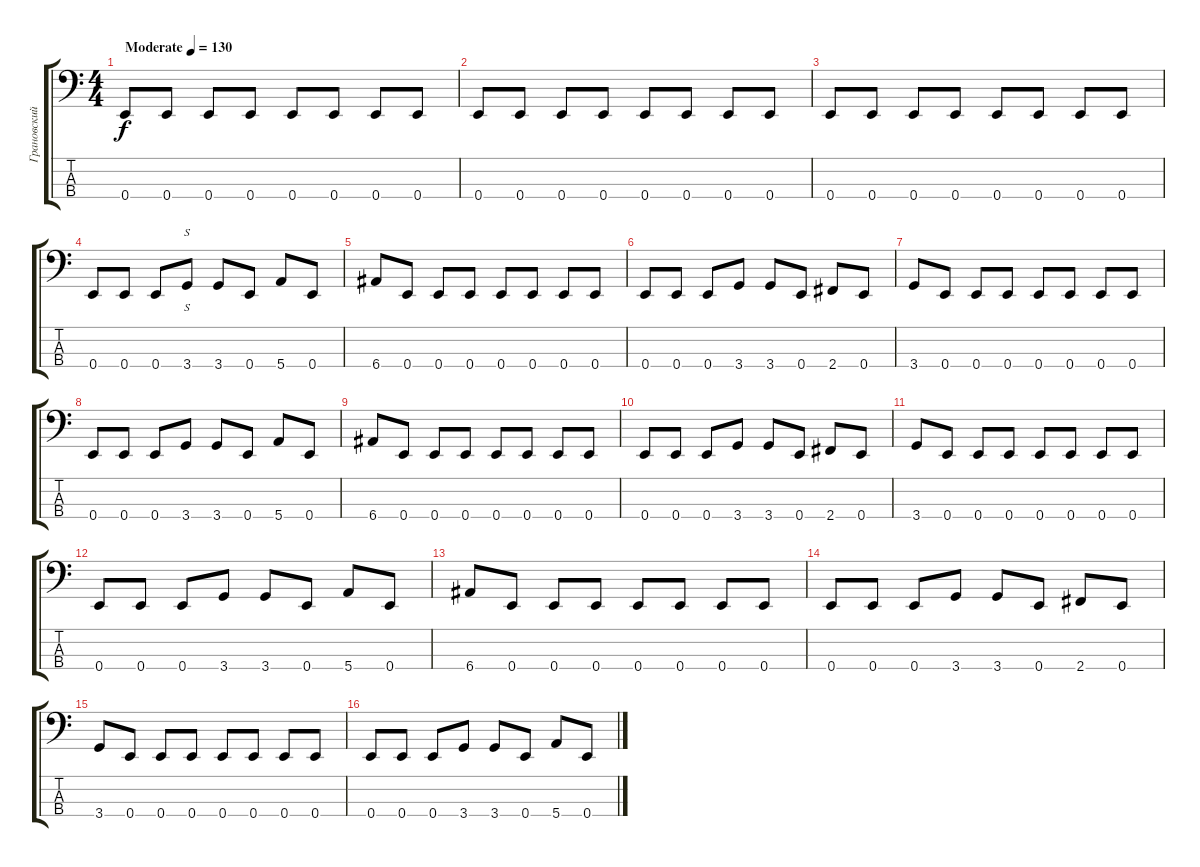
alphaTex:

\track ("Грановский" "Грановский") {instrument slapbass1}
\staff {score tabs}
\tuning (G2 D2 A1 E1) {hide}
\ts (4 4)
\tempo (130 "Moderate")
\clef f4
\ks c
0.4.8{dy f instrument slapbass1} 0.4.8 0.4.8 0.4.8 0.4.8 0.4.8 0.4.8 0.4.8 |
0.4.8 0.4.8 0.4.8 0.4.8 0.4.8 0.4.8 0.4.8 0.4.8 |
0.4.8 0.4.8 0.4.8 0.4.8 0.4.8 0.4.8 0.4.8 0.4.8 |
0.4.8 0.4.8 0.4.8 3.4.8{s} 3.4.8 0.4.8 5.4.8 0.4.8 |
6.4.8 0.4.8 0.4.8 0.4.8 0.4.8 0.4.8 0.4.8 0.4.8 |
0.4.8 0.4.8 0.4.8 3.4.8 3.4.8 0.4.8 2.4.8 0.4.8 |
3.4.8 0.4.8 0.4.8 0.4.8 0.4.8 0.4.8 0.4.8 0.4.8 |
0.4.8 0.4.8 0.4.8 3.4.8 3.4.8 0.4.8 5.4.8 0.4.8 |
6.4.8 0.4.8 0.4.8 0.4.8 0.4.8 0.4.8 0.4.8 0.4.8 |
0.4.8 0.4.8 0.4.8 3.4.8 3.4.8 0.4.8 2.4.8 0.4.8 |
3.4.8 0.4.8 0.4.8 0.4.8 0.4.8 0.4.8 0.4.8 0.4.8 |
0.4.8 0.4.8 0.4.8 3.4.8 3.4.8 0.4.8 5.4.8 0.4.8 |
6.4.8 0.4.8 0.4.8 0.4.8 0.4.8 0.4.8 0.4.8 0.4.8 |
0.4.8 0.4.8 0.4.8 3.4.8 3.4.8 0.4.8 2.4.8 0.4.8 |
3.4.8 0.4.8 0.4.8 0.4.8 0.4.8 0.4.8 0.4.8 0.4.8 |
0.4.8 0.4.8 0.4.8 3.4.8 3.4.8 0.4.8 5.4.8 0.4.8
